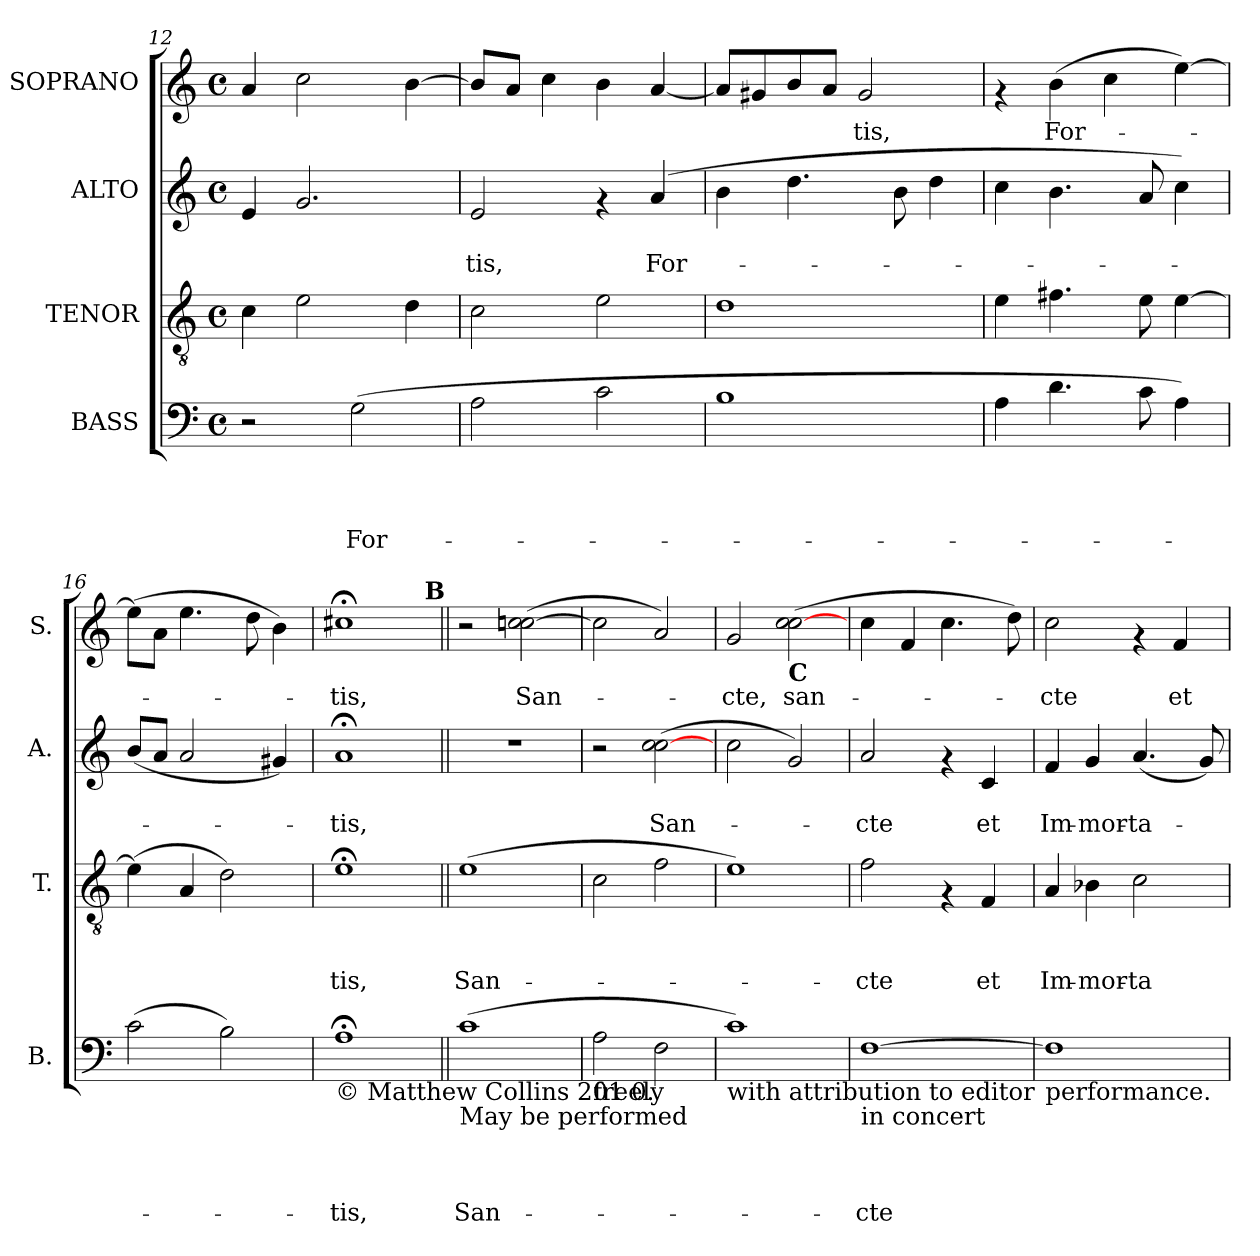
**kern	**text	**text	**text	**text	**kern	**text	**text	**text	**kern	**text	**text	**kern	**text
*part4	*part4	*part4	*part4	*part4	*part3	*part3	*part3	*part3	*part2	*part2	*part2	*part1	*part1
*staff4	*staff4	*staff4	*staff4	*staff4	*staff3	*staff3	*staff3	*staff3	*staff2	*staff2	*staff2	*staff1	*staff1
*I"BASS	*	*	*	*	*I"TENOR	*	*	*	*I"ALTO	*	*	*I"SOPRANO	*
*I'B.	*	*	*	*	*I'T.	*	*	*	*I'A.	*	*	*I'S.	*
*clefF4	*	*	*	*	*clefGv2	*	*	*	*clefG2	*	*	*clefG2	*
*k[]	*	*	*	*	*k[]	*	*	*	*k[]	*	*	*k[]	*
*C:	*	*	*	*	*C:	*	*	*	*C:	*	*	*C:	*
*M4/4	*	*	*	*	*M4/4	*	*	*	*M4/4	*	*	*M4/4	*
*met(c)	*	*	*	*	*met(c)	*	*	*	*met(c)	*	*	*met(c)	*
=12	=12	=12	=12	=12	=12	=12	=12	=12	=12	=12	=12	=12	=12
2r	.	.	.	.	4c\	.	.	.	4e/	.	.	4a/	.
.	.	.	.	.	2e\	.	.	.	2.g/	.	.	2cc\	.
!	!	!	!	!LO:LY:b	!	!	!	!	!	!	!	!	!
(>2G\	.	.	.	For-	.	.	.	.	.	.	.	.	.
.	.	.	.	.	4d\	.	.	.	.	.	.	[>4b\	.
=13	=13	=13	=13	=13	=13	=13	=13	=13	=13	=13	=13	=13	=13
!	!	!	!	!	!	!	!	!	!	!	!LO:LY:b	!	!
2A\	.	.	.	.	2c\	.	.	.	2e/	.	-tis,	8b/L]	.
.	.	.	.	.	.	.	.	.	.	.	.	8a/J	.
.	.	.	.	.	.	.	.	.	.	.	.	4cc\	.
2c\	.	.	.	.	2e\	.	.	.	4rf	.	.	4b\	.
!	!	!	!	!	!	!	!	!	!	!	!LO:LY:b	!	!
.	.	.	.	.	.	.	.	.	(>4a/	.	For-	[<4a/	.
=14	=14	=14	=14	=14	=14	=14	=14	=14	=14	=14	=14	=14	=14
1B	.	.	.	.	1d	.	.	.	4b\	.	.	8a/L]	.
.	.	.	.	.	.	.	.	.	.	.	.	8g#X/	.
.	.	.	.	.	.	.	.	.	4.dd\	.	.	8b/	.
.	.	.	.	.	.	.	.	.	.	.	.	8a/J	.
!	!	!	!	!	!	!	!	!	!	!	!	!	!LO:LY:b
.	.	.	.	.	.	.	.	.	.	.	.	2g#/	-tis,
.	.	.	.	.	.	.	.	.	8b\	.	.	.	.
.	.	.	.	.	.	.	.	.	4dd\	.	.	.	.
=15	=15	=15	=15	=15	=15	=15	=15	=15	=15	=15	=15	=15	=15
4A\	.	.	.	.	4e\	.	.	.	4cc\	.	.	4rf	.
!	!	!	!	!	!	!	!	!	!	!	!	!	!LO:LY:b
4.d\	.	.	.	.	4.f#X\	.	.	.	4.b\	.	.	(>4b\	For-
.	.	.	.	.	.	.	.	.	.	.	.	4cc\	.
8c\	.	.	.	.	8e\	.	.	.	8a/	.	.	.	.
4A\)	.	.	.	.	[<4e\	.	.	.	4cc\)	.	.	[<4ee\)	.
!!LO:PB:g=z
=16	=16	=16	=16	=16	=16	=16	=16	=16	=16	=16	=16	=16	=16
(>2c\	.	.	.	.	(>4e\]	.	.	.	(>8b/L	.	.	(<8ee\L]	.
.	.	.	.	.	.	.	.	.	8a/J	.	.	8a\J	.
.	.	.	.	.	4A/	.	.	.	2a/	.	.	4.ee\	.
2B\)	.	.	.	.	2d\)	.	.	.	.	.	.	.	.
.	.	.	.	.	.	.	.	.	.	.	.	8dd\	.
.	.	.	.	.	.	.	.	.	4g#X/)	.	.	4b\)	.
=17	=17	=17	=17	=17	=17	=17	=17	=17	=17	=17	=17	=17	=17
!LO:TX:b:t=© Matthew Collins 201 0.	!	!	!	!	!	!	!	!	!	!	!	!	!
!	!	!	!	!LO:LY:b	!	!	!	!LO:LY:b	!	!	!LO:LY:b	!	!LO:LY:b
*	*	*	*	*	*	*	*	*	*	*	*	*^	*
1A;	.	.	.	-tis,	1e;	.	.	-tis,	1a;<	.	-tis,	1cc#X;	2...ryy	-tis,
!	!	!	!	!	!	!	!	!	!	!	!	!	!LO:TX:a:B:t=B	!
.	.	.	.	.	.	.	.	.	.	.	.	.	16ryy	.
=18||	=18||	=18||	=18||	=18||	=18||	=18||	=18||	=18||	=18||	=18||	=18||	=18||	=18||	=18||
!LO:TX:b:t=May be performed	!	!	!	!	!	!	!	!	!	!	!	!	!	!
!	!	!	!	!LO:LY:b	!	!	!	!LO:LY:b	!	!	!	!	!	!
*	*	*	*	*	*	*	*	*	*	*	*	*v	*v	*
(>1c	.	.	.	San-	(>1e	.	.	San-	1r	.	.	2r	.
!	!	!	!	!	!	!	!	!	!	!	!	!	!LO:LY:b
.	.	.	.	.	.	.	.	.	.	.	.	(>2ccn\ [>2ccn\	San-
=19	=19	=19	=19	=19	=19	=19	=19	=19	=19	=19	=19	=19	=19
!LO:TX:b:t=freely	!	!	!	!	!	!	!	!	!	!	!	!	!
2A\	.	.	.	.	2c\	.	.	.	2r	.	.	2cc\]	.
!	!	!	!	!	!	!	!	!	!	!	!LO:LY:b	!	!
2F\	.	.	.	.	2f\	.	.	.	(>2cc\ [>2cc\	.	San-	2a/)	.
=20	=20	=20	=20	=20	=20	=20	=20	=20	=20	=20	=20	=20	=20
!LO:TX:b:t=with attribution to editor	!	!	!	!	!	!	!	!	!	!	!	!	!
!	!	!	!	!	!	!	!	!	!	!	!	!	!LO:LY:b
1c)	.	.	.	.	1e)	.	.	.	2cc\	.	.	2g/	-cte,
!	!	!	!	!	!	!	!	!	!	!	!	!LO:TX:b:B:t=C	!
!	!	!	!	!	!	!	!	!	!	!	!	!	!LO:LY:b
.	.	.	.	.	.	.	.	.	2g/)	.	.	(>2cc\ [>2cc\	san-
=21	=21	=21	=21	=21	=21	=21	=21	=21	=21	=21	=21	=21	=21
!LO:TX:b:t=in concert	!	!	!	!	!	!	!	!	!	!	!	!	!
!	!	!	!	!LO:LY:b	!	!	!	!LO:LY:b	!	!	!LO:LY:b	!	!
[>1F	.	.	.	-cte	2f\	.	.	-cte	2a/	.	-cte	4cc\	.
.	.	.	.	.	.	.	.	.	.	.	.	4f/	.
.	.	.	.	.	4rF	.	.	.	4rf	.	.	4.cc\	.
!	!	!	!	!	!	!	!	!LO:LY:b	!	!	!LO:LY:b	!	!
.	.	.	.	.	4F/	.	.	et	4c/	.	et	.	.
.	.	.	.	.	.	.	.	.	.	.	.	8dd\)	.
=22	=22	=22	=22	=22	=22	=22	=22	=22	=22	=22	=22	=22	=22
!LO:TX:b:t=performance.	!	!	!	!	!	!	!	!	!	!	!	!	!
!	!	!	!	!	!	!	!	!LO:LY:b	!	!	!LO:LY:b	!	!LO:LY:b
1F]	.	.	.	.	4A/	.	.	Im-	4f/	.	Im-	2cc\	-cte
!	!	!	!	!	!	!	!	!LO:LY:b	!	!	!LO:LY:b	!	!
.	.	.	.	.	4B-X\	.	.	-mor-	4g/	.	-mor-	.	.
!	!	!	!	!	!	!	!	!LO:LY:b	!	!	!LO:LY:b	!	!
.	.	.	.	.	2c\	.	.	-ta-	(<4.a/	.	-ta-	4rf	.
!	!	!	!	!	!	!	!	!	!	!	!	!	!LO:LY:b
.	.	.	.	.	.	.	.	.	.	.	.	4f/	et
.	.	.	.	.	.	.	.	.	8g/)	.	.	.	.
=	=	=	=	=	=	=	=	=	=	=	=	=	=
*-	*-	*-	*-	*-	*-	*-	*-	*-	*-	*-	*-	*-	*-
